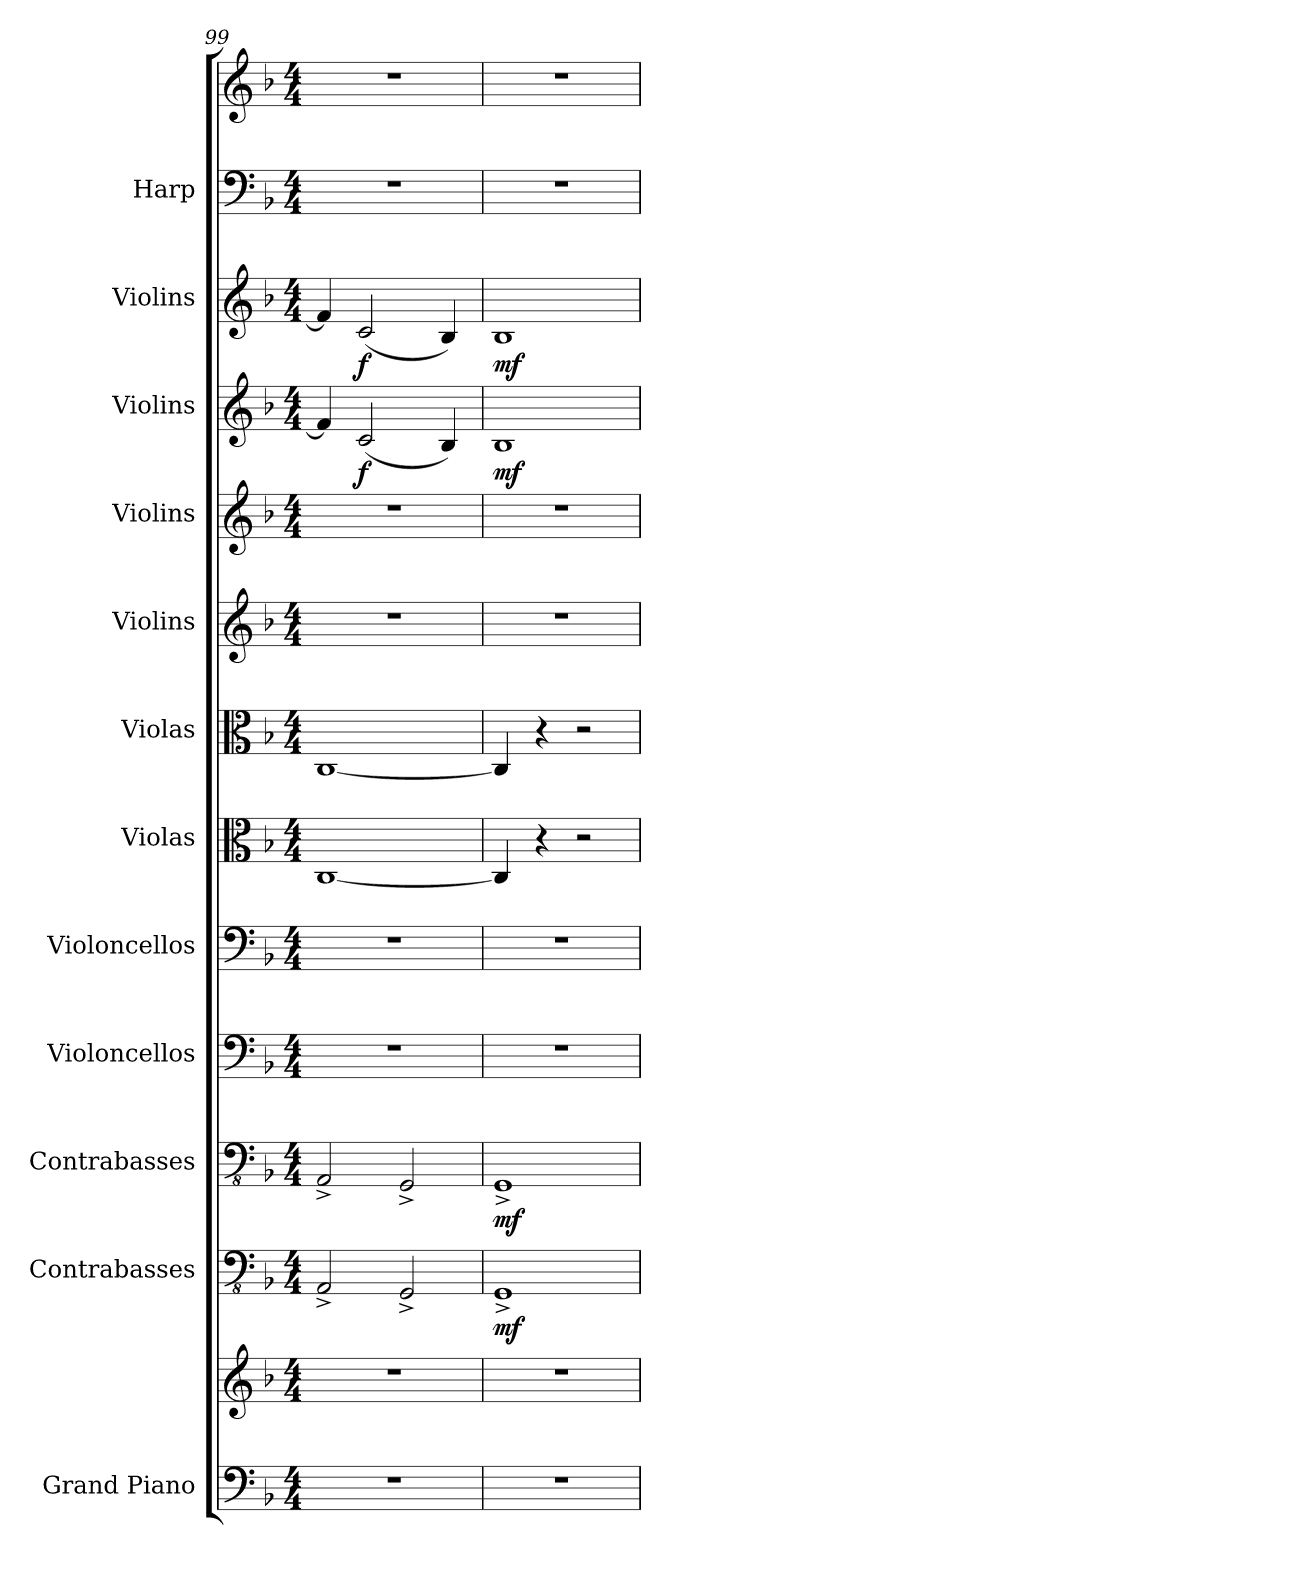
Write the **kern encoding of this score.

**kern	**kern	**kern	**dynam	**kern	**dynam	**kern	**kern	**kern	**kern	**kern	**kern	**kern	**dynam	**kern	**dynam	**kern	**kern
*part12	*part12	*part11	*part11	*part10	*part10	*part9	*part8	*part7	*part6	*part5	*part4	*part3	*part3	*part2	*part2	*part1	*part1
*staff14	*staff13	*staff12	*staff12	*staff11	*staff11	*staff10	*staff9	*staff8	*staff7	*staff6	*staff5	*staff4	*staff4	*staff3	*staff3	*staff2	*staff1
*I"Grand Piano	*	*I"Contrabasses	*	*I"Contrabasses	*	*I"Violoncellos	*I"Violoncellos	*I"Violas	*I"Violas	*I"Violins	*I"Violins	*I"Violins	*	*I"Violins	*	*I"Harp	*
*I'Pno.	*	*I'Cbs.	*	*I'Cbs.	*	*I'Vcs.	*I'Vcs.	*I'Vlas.	*I'Vlas.	*I'Vlns.	*I'Vlns.	*I'Vlns.	*	*I'Vlns.	*	*I'Hrp.	*
*clefF4	*clefG2	*clefFv4	*	*clefFv4	*	*clefF4	*clefF4	*clefC3	*clefC3	*clefG2	*clefG2	*clefG2	*	*clefG2	*	*clefF4	*clefG2
*k[b-]	*k[b-]	*k[b-]	*	*k[b-]	*	*k[b-]	*k[b-]	*k[b-]	*k[b-]	*k[b-]	*k[b-]	*k[b-]	*	*k[b-]	*	*k[b-]	*k[b-]
*M4/4	*M4/4	*M4/4	*	*M4/4	*	*M4/4	*M4/4	*M4/4	*M4/4	*M4/4	*M4/4	*M4/4	*	*M4/4	*	*M4/4	*M4/4
=99	=99	=99	=99	=99	=99	=99	=99	=99	=99	=99	=99	=99	=99	=99	=99	=99	=99
1r	1r	2AAA^/	.	2AAA^/	.	1r	1r	[1C	[1C	1r	1r	4f/]	.	4f/]	.	1r	1r
!	!	!	!	!	!	!	!	!	!	!	!	!	!LO:DY:b	!	!LO:DY:b	!	!
.	.	.	.	.	.	.	.	.	.	.	.	(2c/	f	(2c/	f	.	.
.	.	2GGG^/	.	2GGG^/	.	.	.	.	.	.	.	.	.	.	.	.	.
.	.	.	.	.	.	.	.	.	.	.	.	4B-/)	.	4B-/)	.	.	.
=100	=100	=100	=100	=100	=100	=100	=100	=100	=100	=100	=100	=100	=100	=100	=100	=100	=100
!	!	!	!LO:DY:b	!	!LO:DY:b	!	!	!	!	!	!	!	!LO:DY:b	!	!LO:DY:b	!	!
1r	1r	1GGG^	mf	1GGG^	mf	1r	1r	4C/]	4C/]	1r	1r	1B-	mf	1B-	mf	1r	1r
.	.	.	.	.	.	.	.	4r	4r	.	.	.	.	.	.	.	.
.	.	.	.	.	.	.	.	2r	2r	.	.	.	.	.	.	.	.
=	=	=	=	=	=	=	=	=	=	=	=	=	=	=	=	=	=
*-	*-	*-	*-	*-	*-	*-	*-	*-	*-	*-	*-	*-	*-	*-	*-	*-	*-
